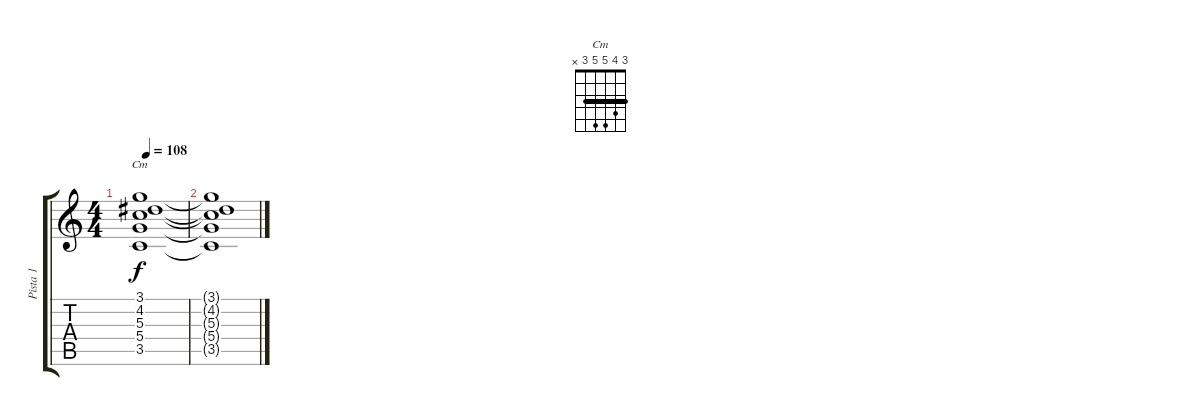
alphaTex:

\track ("Pista 1" "Pista 1") {instrument electricguitarclean}
\staff {score tabs}
\tuning (E4 B3 G3 D3 A2 E2) {hide}
\chord ("Cm" 3 4 5 5 3 x) {barre 3}
\ts (4 4)
\tempo 108
\clef g2
\ks c
(3.1 4.2 5.3 5.4 3.5).1{ch "Cm" dy f} |
(3.1{t} 4.2{t} 5.3{t} 5.4{t} 3.5{t}).1
